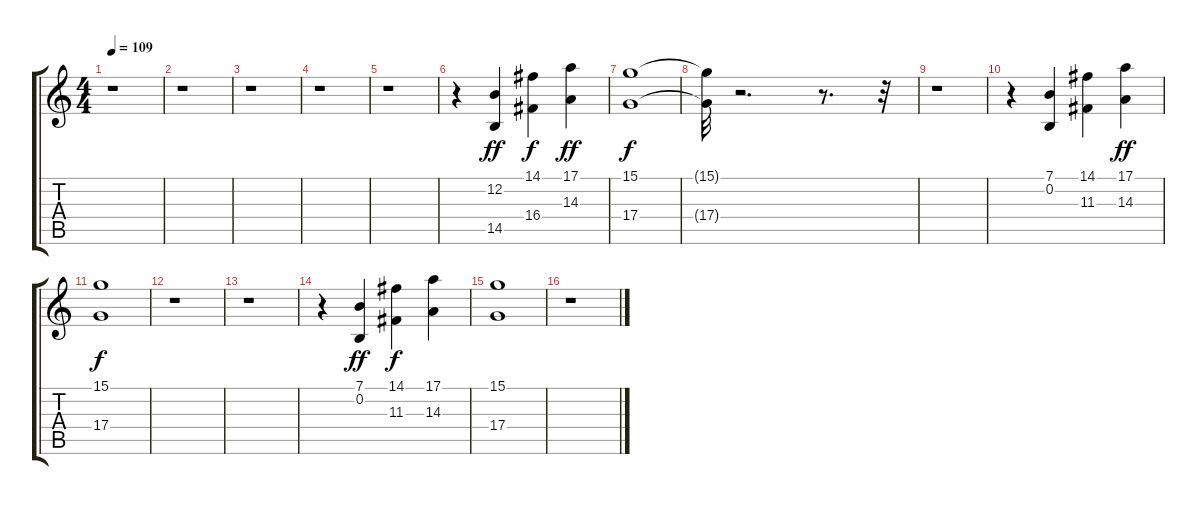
\track "" {instrument choiraahs}
\staff {score tabs}
\tuning (E4 B3 G3 D3 A2 E2) {hide}
\ts (4 4)
\tempo 109
\clef g2
\ks c
r.1{dy ff} |
r.1 |
r.1 |
r.1 |
r.1 |
r.4 (12.2 14.5).4 (14.1 16.4).4{dy f} (17.1 14.3).4{dy ff} |
(15.1 17.4).1{dy f} |
(15.1{t} 17.4{t}).32 r.2{d} r.8{d} r.32 |
r.1 |
r.4 (7.1 0.2).4 (14.1 11.3).4 (17.1 14.3).4{dy ff} |
(15.1 17.4).1{dy f} |
r.1 |
r.1 |
r.4 (7.1 0.2).4{dy ff} (14.1 11.3).4{dy f} (17.1 14.3).4 |
(15.1 17.4).1 |
r.1
